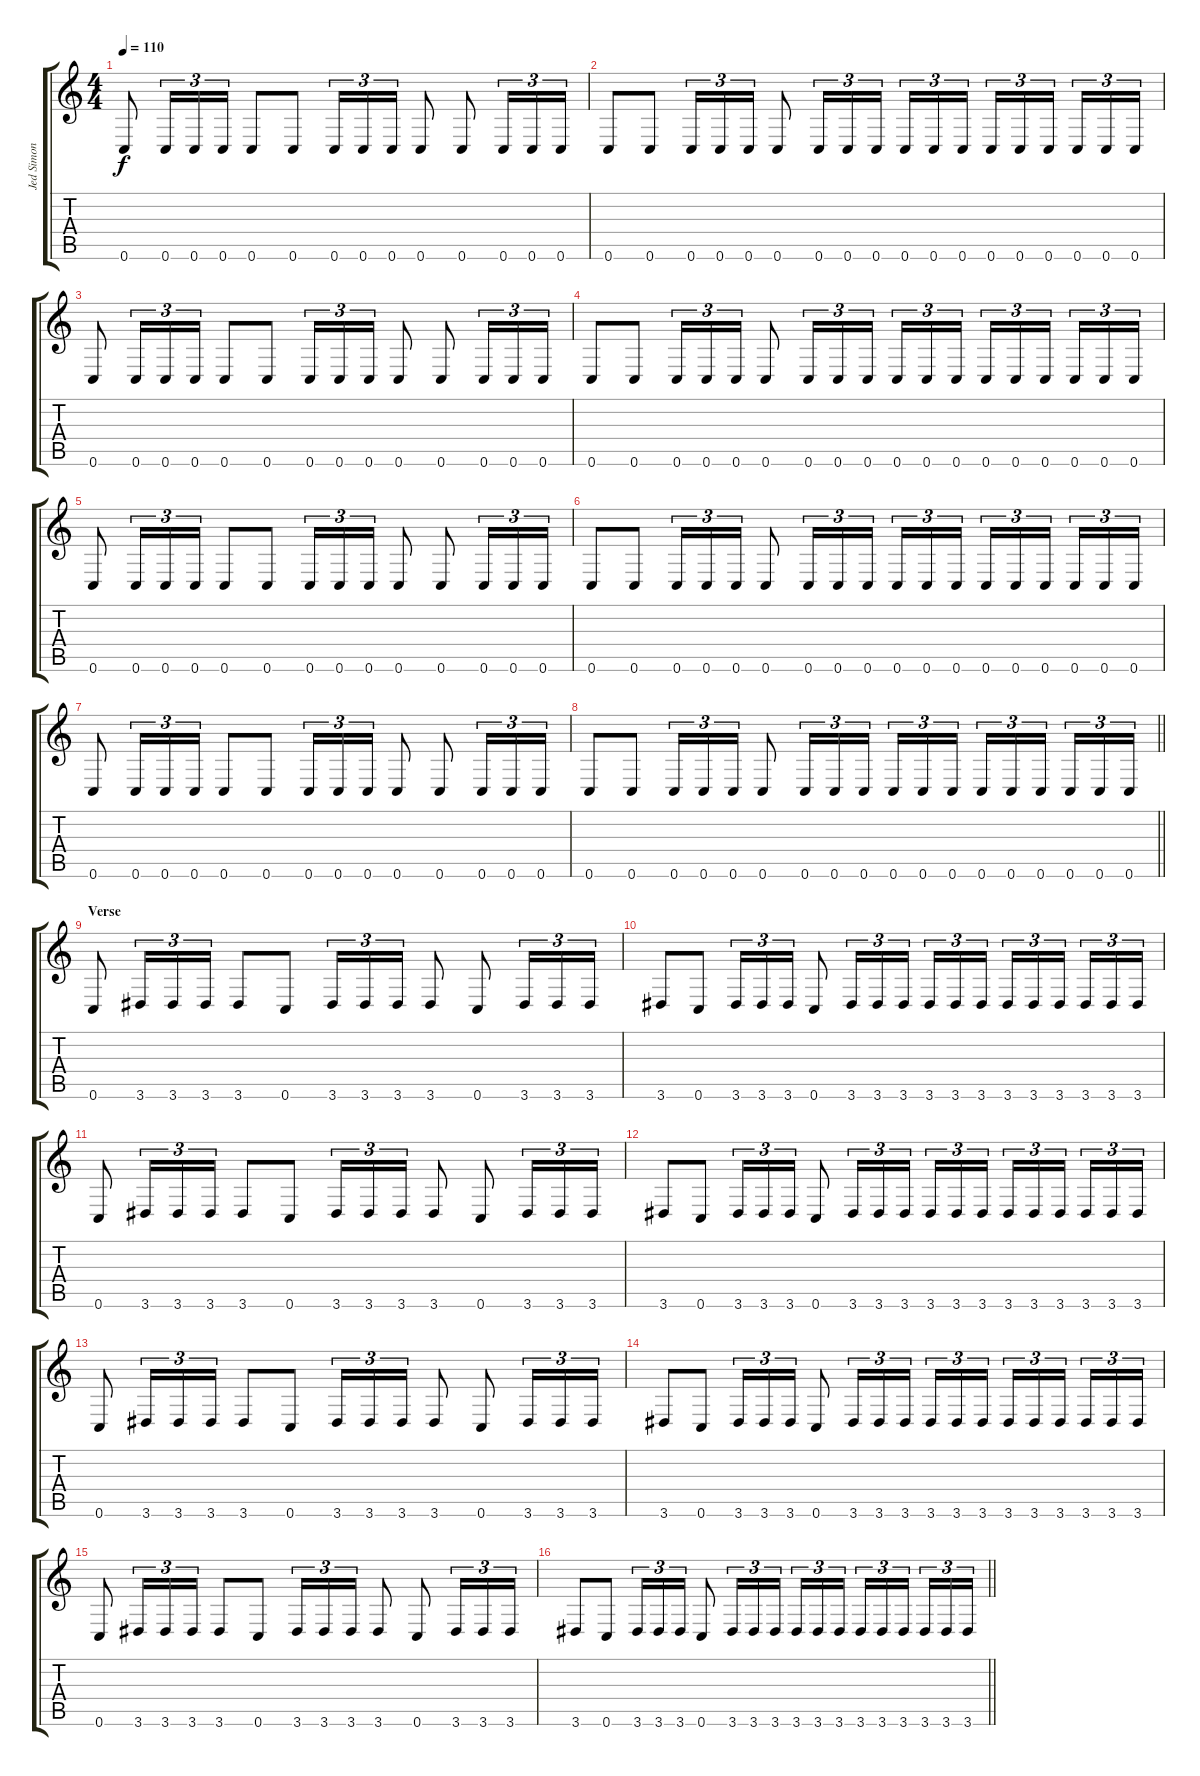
\track ("Jed Simon" "Jed Simon") {instrument distortionguitar}
\staff {score tabs}
\tuning (C4 G3 Eb3 Bb2 F2 C2) {hide}
\ts (4 4)
\section ("" "")
\tempo 110
\clef g2
\ks c
0.6.8{dy f} 0.6.16{tu (3 2)} 0.6.16{tu (3 2)} 0.6.16{tu (3 2)} 0.6.8 0.6.8 0.6.16{tu (3 2)} 0.6.16{tu (3 2)} 0.6.16{tu (3 2)} 0.6.8 0.6.8 0.6.16{tu (3 2)} 0.6.16{tu (3 2)} 0.6.16{tu (3 2)} |
0.6.8 0.6.8 0.6.16{tu (3 2)} 0.6.16{tu (3 2)} 0.6.16{tu (3 2)} 0.6.8 0.6.16{tu (3 2)} 0.6.16{tu (3 2)} 0.6.16{tu (3 2) beam splitsecondary} 0.6.16{tu (3 2)} 0.6.16{tu (3 2)} 0.6.16{tu (3 2)} 0.6.16{tu (3 2)} 0.6.16{tu (3 2)} 0.6.16{tu (3 2) beam splitsecondary} 0.6.16{tu (3 2)} 0.6.16{tu (3 2)} 0.6.16{tu (3 2)} |
0.6.8 0.6.16{tu (3 2)} 0.6.16{tu (3 2)} 0.6.16{tu (3 2)} 0.6.8 0.6.8 0.6.16{tu (3 2)} 0.6.16{tu (3 2)} 0.6.16{tu (3 2)} 0.6.8 0.6.8 0.6.16{tu (3 2)} 0.6.16{tu (3 2)} 0.6.16{tu (3 2)} |
0.6.8 0.6.8 0.6.16{tu (3 2)} 0.6.16{tu (3 2)} 0.6.16{tu (3 2)} 0.6.8 0.6.16{tu (3 2)} 0.6.16{tu (3 2)} 0.6.16{tu (3 2) beam splitsecondary} 0.6.16{tu (3 2)} 0.6.16{tu (3 2)} 0.6.16{tu (3 2)} 0.6.16{tu (3 2)} 0.6.16{tu (3 2)} 0.6.16{tu (3 2) beam splitsecondary} 0.6.16{tu (3 2)} 0.6.16{tu (3 2)} 0.6.16{tu (3 2)} |
0.6.8 0.6.16{tu (3 2)} 0.6.16{tu (3 2)} 0.6.16{tu (3 2)} 0.6.8 0.6.8 0.6.16{tu (3 2)} 0.6.16{tu (3 2)} 0.6.16{tu (3 2)} 0.6.8 0.6.8 0.6.16{tu (3 2)} 0.6.16{tu (3 2)} 0.6.16{tu (3 2)} |
0.6.8 0.6.8 0.6.16{tu (3 2)} 0.6.16{tu (3 2)} 0.6.16{tu (3 2)} 0.6.8 0.6.16{tu (3 2)} 0.6.16{tu (3 2)} 0.6.16{tu (3 2) beam splitsecondary} 0.6.16{tu (3 2)} 0.6.16{tu (3 2)} 0.6.16{tu (3 2)} 0.6.16{tu (3 2)} 0.6.16{tu (3 2)} 0.6.16{tu (3 2) beam splitsecondary} 0.6.16{tu (3 2)} 0.6.16{tu (3 2)} 0.6.16{tu (3 2)} |
0.6.8 0.6.16{tu (3 2)} 0.6.16{tu (3 2)} 0.6.16{tu (3 2)} 0.6.8 0.6.8 0.6.16{tu (3 2)} 0.6.16{tu (3 2)} 0.6.16{tu (3 2)} 0.6.8 0.6.8 0.6.16{tu (3 2)} 0.6.16{tu (3 2)} 0.6.16{tu (3 2)} |
\barLineRight lightlight
0.6.8 0.6.8 0.6.16{tu (3 2)} 0.6.16{tu (3 2)} 0.6.16{tu (3 2)} 0.6.8 0.6.16{tu (3 2)} 0.6.16{tu (3 2)} 0.6.16{tu (3 2) beam splitsecondary} 0.6.16{tu (3 2)} 0.6.16{tu (3 2)} 0.6.16{tu (3 2)} 0.6.16{tu (3 2)} 0.6.16{tu (3 2)} 0.6.16{tu (3 2) beam splitsecondary} 0.6.16{tu (3 2)} 0.6.16{tu (3 2)} 0.6.16{tu (3 2)} |
\section ("" "Verse")
0.6.8 3.6.16{tu (3 2)} 3.6.16{tu (3 2)} 3.6.16{tu (3 2)} 3.6.8 0.6.8 3.6.16{tu (3 2)} 3.6.16{tu (3 2)} 3.6.16{tu (3 2)} 3.6.8 0.6.8 3.6.16{tu (3 2)} 3.6.16{tu (3 2)} 3.6.16{tu (3 2)} |
3.6.8 0.6.8 3.6.16{tu (3 2)} 3.6.16{tu (3 2)} 3.6.16{tu (3 2)} 0.6.8 3.6.16{tu (3 2)} 3.6.16{tu (3 2)} 3.6.16{tu (3 2) beam splitsecondary} 3.6.16{tu (3 2)} 3.6.16{tu (3 2)} 3.6.16{tu (3 2)} 3.6.16{tu (3 2)} 3.6.16{tu (3 2)} 3.6.16{tu (3 2) beam splitsecondary} 3.6.16{tu (3 2)} 3.6.16{tu (3 2)} 3.6.16{tu (3 2)} |
0.6.8 3.6.16{tu (3 2)} 3.6.16{tu (3 2)} 3.6.16{tu (3 2)} 3.6.8 0.6.8 3.6.16{tu (3 2)} 3.6.16{tu (3 2)} 3.6.16{tu (3 2)} 3.6.8 0.6.8 3.6.16{tu (3 2)} 3.6.16{tu (3 2)} 3.6.16{tu (3 2)} |
3.6.8 0.6.8 3.6.16{tu (3 2)} 3.6.16{tu (3 2)} 3.6.16{tu (3 2)} 0.6.8 3.6.16{tu (3 2)} 3.6.16{tu (3 2)} 3.6.16{tu (3 2) beam splitsecondary} 3.6.16{tu (3 2)} 3.6.16{tu (3 2)} 3.6.16{tu (3 2)} 3.6.16{tu (3 2)} 3.6.16{tu (3 2)} 3.6.16{tu (3 2) beam splitsecondary} 3.6.16{tu (3 2)} 3.6.16{tu (3 2)} 3.6.16{tu (3 2)} |
0.6.8 3.6.16{tu (3 2)} 3.6.16{tu (3 2)} 3.6.16{tu (3 2)} 3.6.8 0.6.8 3.6.16{tu (3 2)} 3.6.16{tu (3 2)} 3.6.16{tu (3 2)} 3.6.8 0.6.8 3.6.16{tu (3 2)} 3.6.16{tu (3 2)} 3.6.16{tu (3 2)} |
3.6.8 0.6.8 3.6.16{tu (3 2)} 3.6.16{tu (3 2)} 3.6.16{tu (3 2)} 0.6.8 3.6.16{tu (3 2)} 3.6.16{tu (3 2)} 3.6.16{tu (3 2) beam splitsecondary} 3.6.16{tu (3 2)} 3.6.16{tu (3 2)} 3.6.16{tu (3 2)} 3.6.16{tu (3 2)} 3.6.16{tu (3 2)} 3.6.16{tu (3 2) beam splitsecondary} 3.6.16{tu (3 2)} 3.6.16{tu (3 2)} 3.6.16{tu (3 2)} |
0.6.8 3.6.16{tu (3 2)} 3.6.16{tu (3 2)} 3.6.16{tu (3 2)} 3.6.8 0.6.8 3.6.16{tu (3 2)} 3.6.16{tu (3 2)} 3.6.16{tu (3 2)} 3.6.8 0.6.8 3.6.16{tu (3 2)} 3.6.16{tu (3 2)} 3.6.16{tu (3 2)} |
\barLineRight lightlight
3.6.8 0.6.8 3.6.16{tu (3 2)} 3.6.16{tu (3 2)} 3.6.16{tu (3 2)} 0.6.8 3.6.16{tu (3 2)} 3.6.16{tu (3 2)} 3.6.16{tu (3 2) beam splitsecondary} 3.6.16{tu (3 2)} 3.6.16{tu (3 2)} 3.6.16{tu (3 2)} 3.6.16{tu (3 2)} 3.6.16{tu (3 2)} 3.6.16{tu (3 2) beam splitsecondary} 3.6.16{tu (3 2)} 3.6.16{tu (3 2)} 3.6.16{tu (3 2)}
